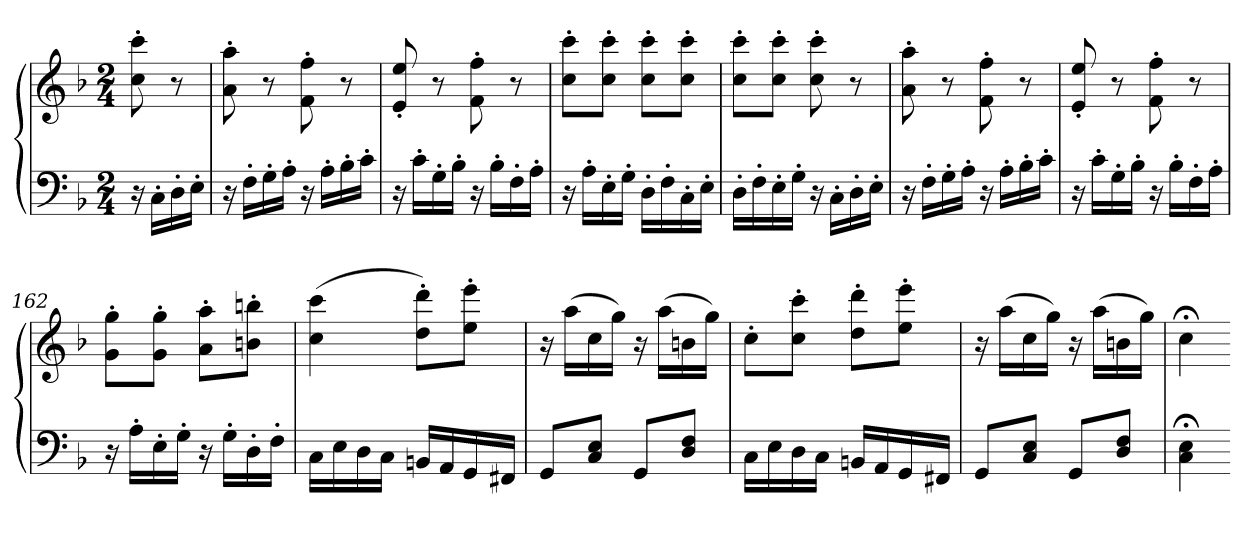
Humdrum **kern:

**kern	**kern
*part1	*part1
*staff2	*staff1
*clefF4	*clefG2
*k[b-]	*k[b-]
*F:	*F:
*M2/4	*M2/4
=	=
16r	8cc' 8ccc'
16C'LL	.
16D'	8r
16E'JJ	.
=156	=156
16r	8a' 8aa'
16F'LL	.
16G'	8r
16A'JJ	.
16r	8f' 8ff'
16A'LL	.
16B-'	8r
16c'JJ	.
=157	=157
16r	8e' 8ee'
16c'LL	.
16G'	8r
16B-'JJ	.
16r	8f' 8ff'
16B-'LL	.
16F'	8r
16A'JJ	.
=158	=158
16r	8cc' 8ccc'L
16A'LL	.
16E'	8cc' 8ccc'J
16G'JJ	.
16D'LL	8cc' 8ccc'L
16F'	.
16C'	8cc' 8ccc'J
16E'JJ	.
=159	=159
16D'LL	8cc' 8ccc'L
16F'	.
16E'	8cc' 8ccc'J
16G'JJ	.
16r	8cc' 8ccc'
16C'LL	.
16D'	8r
16E'JJ	.
=160	=160
16r	8a' 8aa'
16F'LL	.
16G'	8r
16A'JJ	.
16r	8f' 8ff'
16A'LL	.
16B-'	8r
16c'JJ	.
=161	=161
16r	8e' 8ee'
16c'LL	.
16G'	8r
16B-'JJ	.
16r	8f' 8ff'
16B-'LL	.
16F'	8r
16A'JJ	.
=162	=162
16r	8g' 8gg'L
16A'LL	.
16E'	8g' 8gg'J
16G'JJ	.
16r	8a' 8aa'L
16G'LL	.
16D'	8bn' 8bbn'J
16F'JJ	.
=163	=163
16CLL	(4cc 4ccc
16E	.
16D	.
16CJJ	.
16BBnLL	8dd' 8ddd'L)
16AA	.
16GG	8ee' 8eee'J
16FF#XJJ	.
=164	=164
8GGL	16r
.	(16aaLL
8C 8EJ	16cc
.	16ggJJ)
8GGL	16r
.	(16aaLL
8D 8FJ	16bn
.	16ggJJ)
=165	=165
16CLL	8cc'L
16E	.
16D	8cc' 8ccc'J
16CJJ	.
16BBnLL	8dd' 8ddd'L
16AA	.
16GG	8ee' 8eee'J
16FF#XJJ	.
=166	=166
8GGL	16r
.	(16aaLL
8C 8EJ	16cc
.	16ggJJ)
8GGL	16r
.	(16aaLL
8D 8FJ	16bn
.	16ggJJ)
=167	=167
4C;< 4E;<	4cc;<
=-	=-
*-	*-
